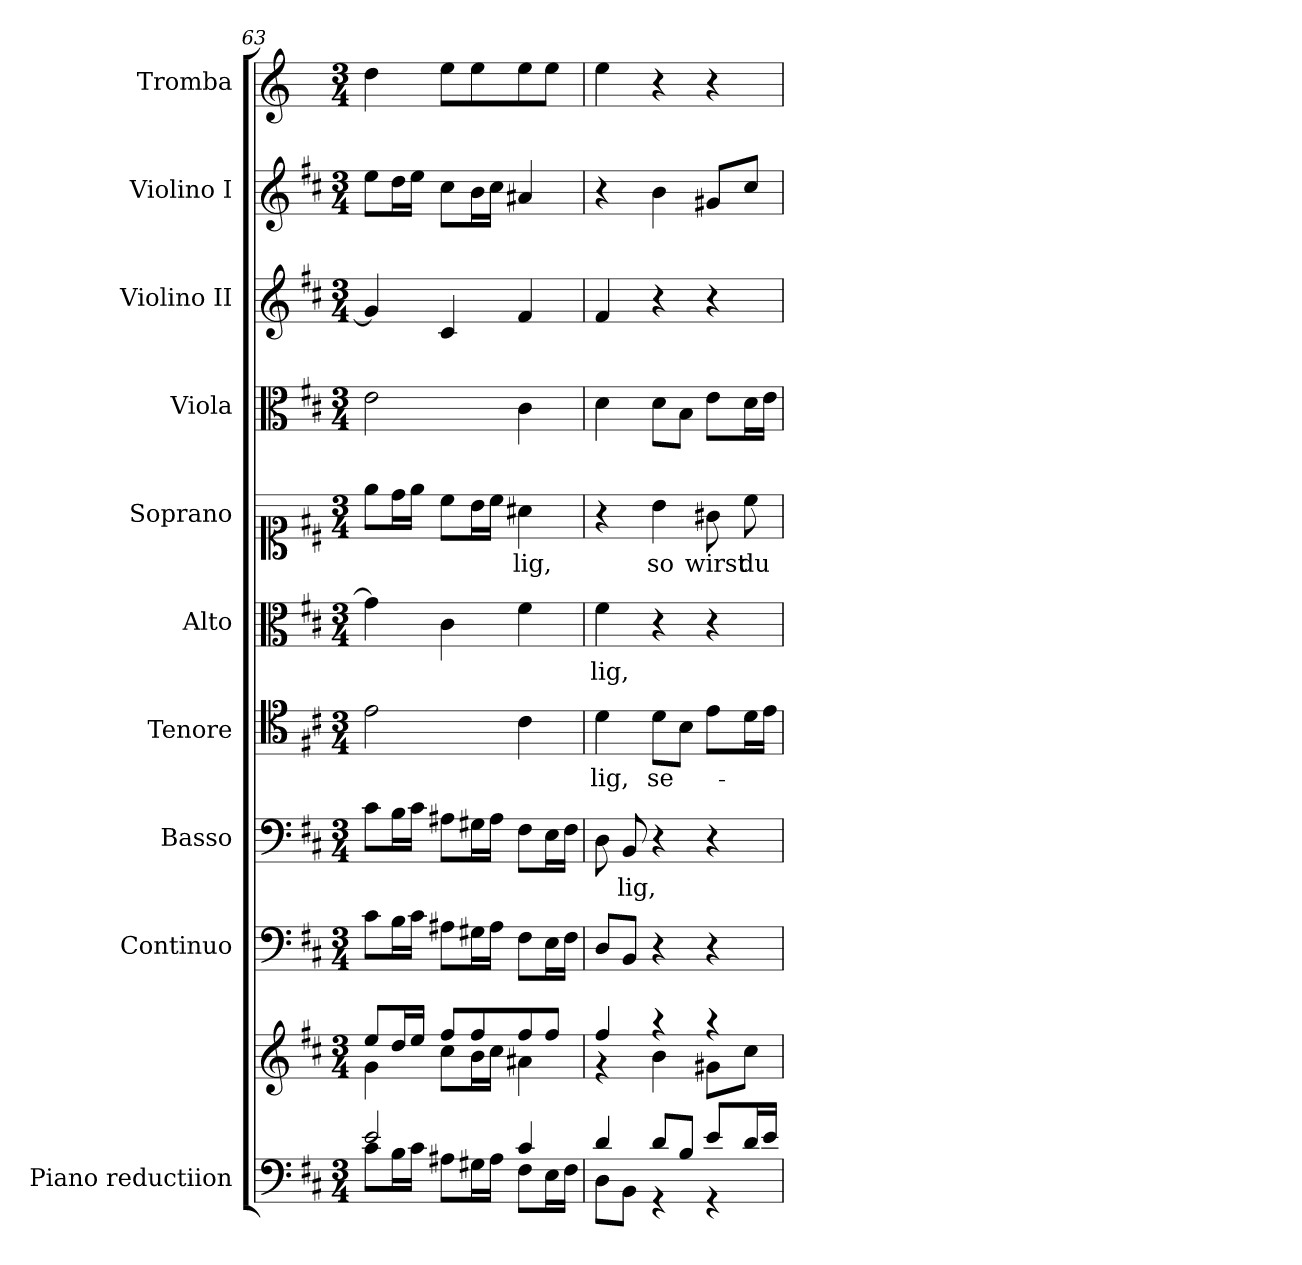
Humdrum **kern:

**kern	**kern	**kern	**kern	**text	**kern	**text	**kern	**text	**kern	**text	**kern	**kern	**kern	**kern
*part10	*part10	*part9	*part8	*part8	*part7	*part7	*part6	*part6	*part5	*part5	*part4	*part3	*part2	*part1
*staff11	*staff10	*staff9	*staff8	*staff8	*staff7	*staff7	*staff6	*staff6	*staff5	*staff5	*staff4	*staff3	*staff2	*staff1
*I"Piano reductiion	*	*I"Continuo	*I"Basso	*	*I"Tenore	*	*I"Alto	*	*I"Soprano	*	*I"Viola	*I"Violino II	*I"Violino I	*I"Tromba
*I'Pno	*	*	*	*	*	*	*	*	*	*	*I'Vla	*I'Vln	*I'Vln	*
*clefF4	*clefG2	*clefF4	*clefF4	*	*clefC4	*	*clefC3	*	*clefC1	*	*clefC3	*clefG2	*clefG2	*clefG2
*	*	*	*	*	*	*	*	*	*	*	*	*	*	*ITrd-1c-2
*k[f#c#]	*k[f#c#]	*k[f#c#]	*k[f#c#]	*	*k[f#c#]	*	*k[f#c#]	*	*k[f#c#]	*	*k[f#c#]	*k[f#c#]	*k[f#c#]	*k[f#c#]
*M3/4	*M3/4	*M3/4	*M3/4	*	*M3/4	*	*M3/4	*	*M3/4	*	*M3/4	*M3/4	*M3/4	*M3/4
=63	=63	=63	=63	=63	=63	=63	=63	=63	=63	=63	=63	=63	=63	=63
*^	*^	*	*	*	*	*	*	*	*	*	*	*	*	*
2e/	8c#\L	8ee/L	4g\	8c#\L	8c#\L	.	2e\	.	4g\]	.	8ee\L	.	2e\	4g/]	8ee\L	4ee\
.	16B\L	16dd/L	.	16B\L	16B\L	.	.	.	.	.	16dd\L	.	.	.	16dd\L	.
.	16c#\JJ	16ee/JJ	.	16c#\JJ	16c#\JJ	.	.	.	.	.	16ee\JJ	.	.	.	16ee\JJ	.
.	8A#X\L	8ff#/L	8cc#\L	8A#X\L	8A#X\L	.	.	.	4c#\	.	8cc#\L	.	.	4c#/	8cc#\L	8ff#\L
.	16G#X\L	8ff#/	16b\L	16G#X\L	16G#X\L	.	.	.	.	.	16b\L	.	.	.	16b\L	8ff#\
.	16A#\JJ	.	16cc#\JJ	16A#\JJ	16A#\JJ	.	.	.	.	.	16cc#\JJ	.	.	.	16cc#\JJ	.
!	!	!	!	!	!	!	!	!	!	!	!	!LO:LY:b	!	!	!	!
4c#/	8F#\L	8ff#/	4a#X\	8F#\L	8F#\L	.	4c#\	.	4f#\	.	4a#X\	-lig,	4c#\	4f#/	4a#X/	8ff#\
.	16E\L	8ff#/J	.	16E\L	16E\L	.	.	.	.	.	.	.	.	.	.	8ff#\J
.	16F#\JJ	.	.	16F#\JJ	16F#\JJ	.	.	.	.	.	.	.	.	.	.	.
=64	=64	=64	=64	=64	=64	=64	=64	=64	=64	=64	=64	=64	=64	=64	=64	=64
!	!	!	!	!	!	!	!	!LO:LY:b	!	!LO:LY:b	!	!	!	!	!	!
4d/	8D\L	4ff#/	4r	8D/L	8D\	.	4d\	-lig,	4f#\	-lig,	4r	.	4d\	4f#/	4r	4ff#\
!	!	!	!	!	!	!LO:LY:b	!	!	!	!	!	!	!	!	!	!
.	8BB\J	.	.	8BB/J	8BB/	-lig,	.	.	.	.	.	.	.	.	.	.
!	!	!	!	!	!	!	!	!LO:LY:b	!	!	!	!LO:LY:b	!	!	!	!
8d/L	4r	4r	4b\	4r	4r	.	8d\L	se-	4r	.	4b\	so	8d\L	4r	4b\	4r
8B/J	.	.	.	.	.	.	8B\J	.	.	.	.	.	8B\J	.	.	.
!	!	!	!	!	!	!	!	!	!	!	!	!LO:LY:b	!	!	!	!
8e/L	4r	4r	8g#X\L	4r	4r	.	8e\L	.	4r	.	8g#X\	wirst	8e\L	4r	8g#X/L	4r
!	!	!	!	!	!	!	!	!	!	!	!	!LO:LY:b	!	!	!	!
16d/L	.	.	8cc#\J	.	.	.	16d\L	.	.	.	8cc#\	du	16d\L	.	8cc#/J	.
16e/JJ	.	.	.	.	.	.	16e\JJ	.	.	.	.	.	16e\JJ	.	.	.
*v	*v	*	*	*	*	*	*	*	*	*	*	*	*	*	*	*
*	*v	*v	*	*	*	*	*	*	*	*	*	*	*	*	*
=	=	=	=	=	=	=	=	=	=	=	=	=	=	=
*-	*-	*-	*-	*-	*-	*-	*-	*-	*-	*-	*-	*-	*-	*-
